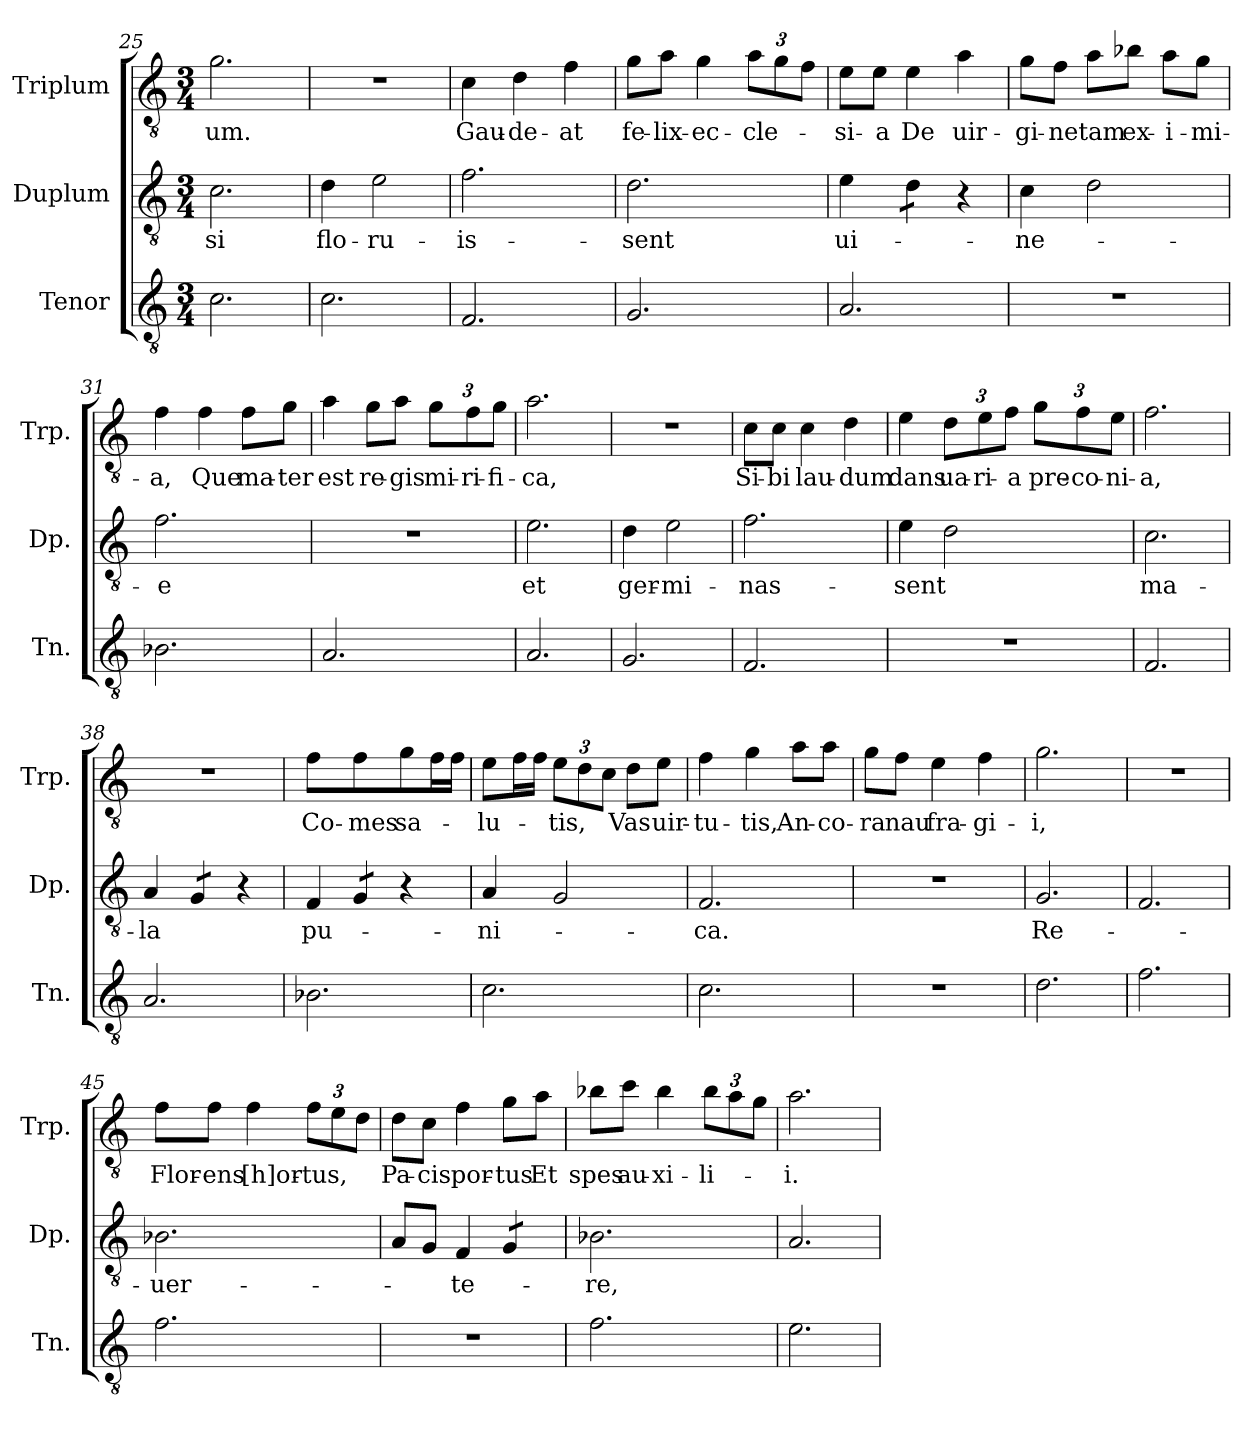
**kern	**kern	**text	**kern	**text
*part3	*part2	*part2	*part1	*part1
*staff3	*staff2	*staff2	*staff1	*staff1
*I"Tenor	*I"Duplum	*	*I"Triplum	*
*I'Tn.	*I'Dp.	*	*I'Trp.	*
*clefGv2	*clefGv2	*	*clefGv2	*
*k[]	*k[]	*	*k[]	*
*M3/4	*M3/4	*	*M3/4	*
=25	=25	=25	=25	=25
!	!	!LO:LY:b	!	!LO:LY:b
2.c\	2.c\	si	2.g\	-um.
=26	=26	=26	=26	=26
!	!	!LO:LY:b	!	!
2.c\	4d\	flo-	2.r	.
!	!	!LO:LY:b	!	!
.	2e\	-ru-	.	.
=27	=27	=27	=27	=27
!	!	!LO:LY:b	!	!LO:LY:b
2.F/	2.f\	-is-	4c\	Gau-
!	!	!	!	!LO:LY:b
.	.	.	4d\	-de-
!	!	!	!	!LO:LY:b
.	.	.	4f\	-at
=28	=28	=28	=28	=28
!	!	!LO:LY:b	!	!LO:LY:b
2.G/	2.d\	-sent	8g\L	fe-
!	!	!	!	!LO:LY:b
.	.	.	8a\J	-lix-
!	!	!	!	!LO:LY:b
.	.	.	4g\	-ec-
*	*	*	*Xbrackettup	*
!	!	!	!	!LO:LY:b
.	.	.	12a\L	-cle-
.	.	.	12g\	.
.	.	.	12f\J	.
!!LO:LB:g=z
=29	=29	=29	=29	=29
!	!	!LO:LY:b	!	!LO:LY:b
2.A/	4e\	ui-	8e\L	-si-
!	!	!	!	!LO:LY:b
.	.	.	8e\J	-a
!	!	!	!	!LO:LY:b
*	*tremolo	*	*	*
.	8d\L	.	4e\	De
.	8d\J	.	.	.
*	*Xtremolo	*	*	*
!	!	!	!	!LO:LY:b
.	4r	.	4a\	uir-
=30	=30	=30	=30	=30
!	!	!LO:LY:b	!	!LO:LY:b
2.r	4c\	-ne-	8g\L	-gi-
!	!	!	!	!LO:LY:b
.	.	.	8f\J	-ne
!	!	!	!	!LO:LY:b
.	2d\	.	8a\L	tam
!	!	!	!	!LO:LY:b
.	.	.	8b-X\J	ex-
!	!	!	!	!LO:LY:b
.	.	.	8a\L	-i-
!	!	!	!	!LO:LY:b
.	.	.	8g\J	-mi-
=31	=31	=31	=31	=31
!	!	!LO:LY:b	!	!LO:LY:b
2.B-X\	2.f\	-e	4f\	-a,
!	!	!	!	!LO:LY:b
.	.	.	4f\	Que
!	!	!	!	!LO:LY:b
.	.	.	8f\L	ma-
!	!	!	!	!LO:LY:b
.	.	.	8g\J	-ter
=32	=32	=32	=32	=32
!	!	!	!	!LO:LY:b
2.A/	2.r	.	4a\	est
!	!	!	!	!LO:LY:b
.	.	.	8g\L	re-
!	!	!	!	!LO:LY:b
.	.	.	8a\J	-gis
!	!	!	!	!LO:LY:b
.	.	.	12g\L	mi-
!	!	!	!	!LO:LY:b
.	.	.	12f\	-ri-
!	!	!	!	!LO:LY:b
.	.	.	12g\J	-fi-
=33	=33	=33	=33	=33
!	!	!LO:LY:b	!	!LO:LY:b
2.A/	2.e\	et	2.a\	-ca,
=34	=34	=34	=34	=34
!	!	!LO:LY:b	!	!
2.G/	4d\	ger-	2.r	.
!	!	!LO:LY:b	!	!
.	2e\	-mi-	.	.
=35	=35	=35	=35	=35
!	!	!LO:LY:b	!	!LO:LY:b
2.F/	2.f\	-nas-	8c\L	Si-
!	!	!	!	!LO:LY:b
.	.	.	8c\J	-bi
!	!	!	!	!LO:LY:b
.	.	.	4c\	lau-
!	!	!	!	!LO:LY:b
.	.	.	4d\	-dum
!!LO:LB:g=z
=36	=36	=36	=36	=36
!	!	!LO:LY:b	!	!LO:LY:b
2.r	4e\	-sent	4e\	dans
!	!	!	!	!LO:LY:b
.	2d\	.	12d\L	ua-
!	!	!	!	!LO:LY:b
.	.	.	12e\	-ri-
!	!	!	!	!LO:LY:b
.	.	.	12f\J	-a
!	!	!	!	!LO:LY:b
.	.	.	12g\L	pre-
!	!	!	!	!LO:LY:b
.	.	.	12f\	-co-
!	!	!	!	!LO:LY:b
.	.	.	12e\J	-ni-
=37	=37	=37	=37	=37
!	!	!LO:LY:b	!	!LO:LY:b
2.F/	2.c\	ma-	2.f\	-a,
=38	=38	=38	=38	=38
!	!	!LO:LY:b	!	!
2.A/	4A/	-la	2.r	.
*	*tremolo	*	*	*
.	8G/L	.	.	.
.	8G/J	.	.	.
*	*Xtremolo	*	*	*
.	4r	.	.	.
=39	=39	=39	=39	=39
!	!	!LO:LY:b	!	!LO:LY:b
2.B-X\	4F/	pu-	4f\	Co-
!	!	!	!	!LO:LY:b
*	*tremolo	*	*	*
.	8G/L	.	4f\	-mes
.	8G/J	.	.	.
*	*Xtremolo	*	*	*
!	!	!	!	!LO:LY:b
.	4r	.	8g\L	sa-
*	*	*	*tremolo	*
.	.	.	16f\	.
.	.	.	16f\JJ	.
*	*	*	*Xtremolo	*
=40	=40	=40	=40	=40
!	!	!LO:LY:b	!	!LO:LY:b
2.c\	4A/	-ni-	8e\L	-lu-
*	*	*	*tremolo	*
.	.	.	16f\	.
.	.	.	16f\JJ	.
*	*	*	*Xtremolo	*
!	!	!	!	!LO:LY:b
.	2G/	.	12e\L	-tis,
.	.	.	12d\	.
.	.	.	12c\J	.
!	!	!	!	!LO:LY:b
.	.	.	8d\L	Vas
!	!	!	!	!LO:LY:b
.	.	.	8e\J	uir-
=41	=41	=41	=41	=41
!	!	!LO:LY:b	!	!LO:LY:b
2.c\	2.F/	-ca.	4f\	-tu-
!	!	!	!	!LO:LY:b
.	.	.	4g\	-tis,
!	!	!	!	!LO:LY:b
.	.	.	8a\L	An-
!	!	!	!	!LO:LY:b
.	.	.	8a\J	-co-
=42	=42	=42	=42	=42
!	!	!	!	!LO:LY:b
2.r	2.r	.	8g\L	-ra
!	!	!	!	!LO:LY:b
.	.	.	8f\J	nau
!	!	!	!	!LO:LY:b
.	.	.	4e\	fra-
!	!	!	!	!LO:LY:b
.	.	.	4f\	-gi-
=43	=43	=43	=43	=43
!	!	!LO:LY:b	!	!LO:LY:b
2.d\	2.G/	Re-	2.g\	-i,
!!LO:LB:g=z
=44	=44	=44	=44	=44
2.f\	2.F/	.	2.r	.
=45	=45	=45	=45	=45
!	!	!LO:LY:b	!	!LO:LY:b
2.f\	2.B-X\	-uer-	8f\L	Flor-
!	!	!	!	!LO:LY:b
.	.	.	8f\J	-ens
!	!	!	!	!LO:LY:b
.	.	.	4f\	[h]or-
!	!	!	!	!LO:LY:b
.	.	.	12f\L	-tus,
.	.	.	12e\	.
.	.	.	12d\J	.
=46	=46	=46	=46	=46
!	!	!	!	!LO:LY:b
2.r	8A/L	.	8d\L	Pa-
!	!	!	!	!LO:LY:b
.	8G/J	.	8c\J	-cis
!	!	!LO:LY:b	!	!LO:LY:b
.	4F/	-te-	4f\	por-
!	!	!	!	!LO:LY:b
*	*tremolo	*	*	*
.	8G/L	.	8g\L	-tus
!	!	!	!	!LO:LY:b
.	8G/J	.	8a\J	Et
*	*Xtremolo	*	*	*
=47	=47	=47	=47	=47
!	!	!LO:LY:b	!	!LO:LY:b
2.f\	2.B-X\	-re,	8b-X\L	spes
!	!	!	!	!LO:LY:b
.	.	.	8cc\J	au-
!	!	!	!	!LO:LY:b
.	.	.	4b-\	-xi-
!	!	!	!	!LO:LY:b
.	.	.	12b-\L	-li-
.	.	.	12a\	.
.	.	.	12g\J	.
=48	=48	=48	=48	=48
!	!	!	!	!LO:LY:b
2.e\	2.A/	.	2.a\	-i.
=	=	=	=	=
*-	*-	*-	*-	*-
